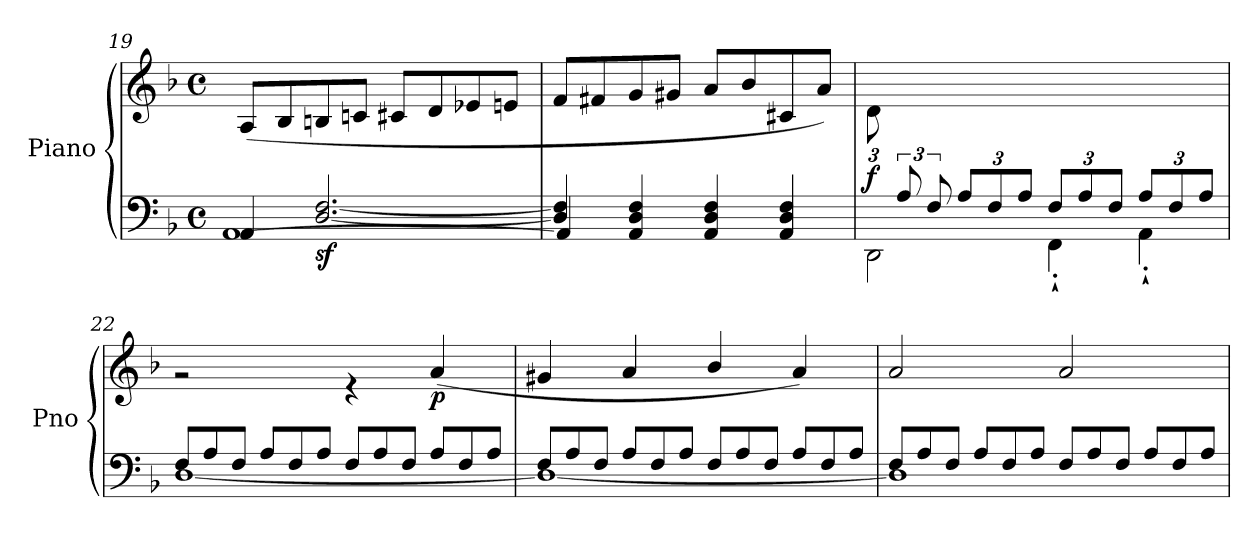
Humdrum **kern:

**kern	**kern	**dynam
*part1	*part1	*part1
*staff2	*staff1	*staff1/2
*I"Piano	*	*
*I'Pno	*	*
!!LO:LB:g=z
*clefF4	*clefG2	*
*k[b-]	*k[b-]	*
*M4/4	*M4/4	*
*met(c)	*met(c)	*
=19	=19	=19
*^	*^	*
*	*^	*	*	*
1ryy	4AA/	[1AA	1ryy	(>8A/L	.
.	.	.	.	8B-/	.
!	!	!	!	!	!LO:DY:b=2
.	[2.D/ [2.F/	.	.	8Bn/	sf
.	.	.	.	8cn/J	.
.	.	.	.	8c#X/L	.
.	.	.	.	8d/	.
.	.	.	.	8e-X/	.
.	.	.	.	8en/J	.
=20	=20	=20	=20	=20	=20
1ryy	4D/] 4F/]	4AA/]	1ryy	8f/L	.
.	.	.	.	8f#X/	.
.	4AA/ 4D/ 4F/	2.ryy	.	8g/	.
.	.	.	.	8g#X/J	.
.	4AA/ 4D/ 4F/	.	.	8a/L	.
.	.	.	.	8b-/	.
.	4AA/ 4D/ 4F/	.	.	8c#X/	.
.	.	.	.	8a/J)	.
=21	=21	=21	=21	=21	=21
*	*	*	*	*Xbrackettup	*
!	!	!	!	!	!LO:DY:b
1ryy	2DD\	12ryy	1ryy	12d\	f
.	.	12A/	.	12%11ryy	.
.	.	12F/	.	.	.
*	*	*Xbrackettup	*	*	*
.	.	12A/L	.	.	.
.	.	12F/	.	.	.
.	.	12A/J	.	.	.
.	4FF'`\	12F/L	.	.	.
.	.	12A/	.	.	.
.	.	12F/J	.	.	.
.	4AA'`\	12A/L	.	.	.
.	.	12F/	.	.	.
.	.	12A/J	.	.	.
*v	*v	*v	*	*	*
!!LO:PB:g=z	!!
=22	=22	=22	=22
*Xtuplet	*	*	*
*^	*	*	*
12F/L	[1D	1ryy	2r	.
12A/	.	.	.	.
12F/J	.	.	.	.
12A/L	.	.	.	.
12F/	.	.	.	.
12A/J	.	.	.	.
12F/L	.	.	4r	.
12A/	.	.	.	.
12F/J	.	.	.	.
!	!	!	!	!LO:DY:b
12A/L	.	.	(<4a/	p
12F/	.	.	.	.
12A/J	.	.	.	.
=23	=23	=23	=23	=23
12F/L	1D_	1ryy	4g#X/	.
12A/	.	.	.	.
12F/J	.	.	.	.
12A/L	.	.	4a/	.
12F/	.	.	.	.
12A/J	.	.	.	.
12F/L	.	.	4b-/	.
12A/	.	.	.	.
12F/J	.	.	.	.
12A/L	.	.	4a/)	.
12F/	.	.	.	.
12A/J	.	.	.	.
=24	=24	=24	=24	=24
12F/L	1D]	1ryy	2a/	.
12A/	.	.	.	.
12F/J	.	.	.	.
12A/L	.	.	.	.
12F/	.	.	.	.
12A/J	.	.	.	.
12F/L	.	.	2a/	.
12A/	.	.	.	.
12F/J	.	.	.	.
12A/L	.	.	.	.
12F/	.	.	.	.
12A/J	.	.	.	.
*v	*v	*	*	*
*	*v	*v	*
=	=	=
*-	*-	*-
